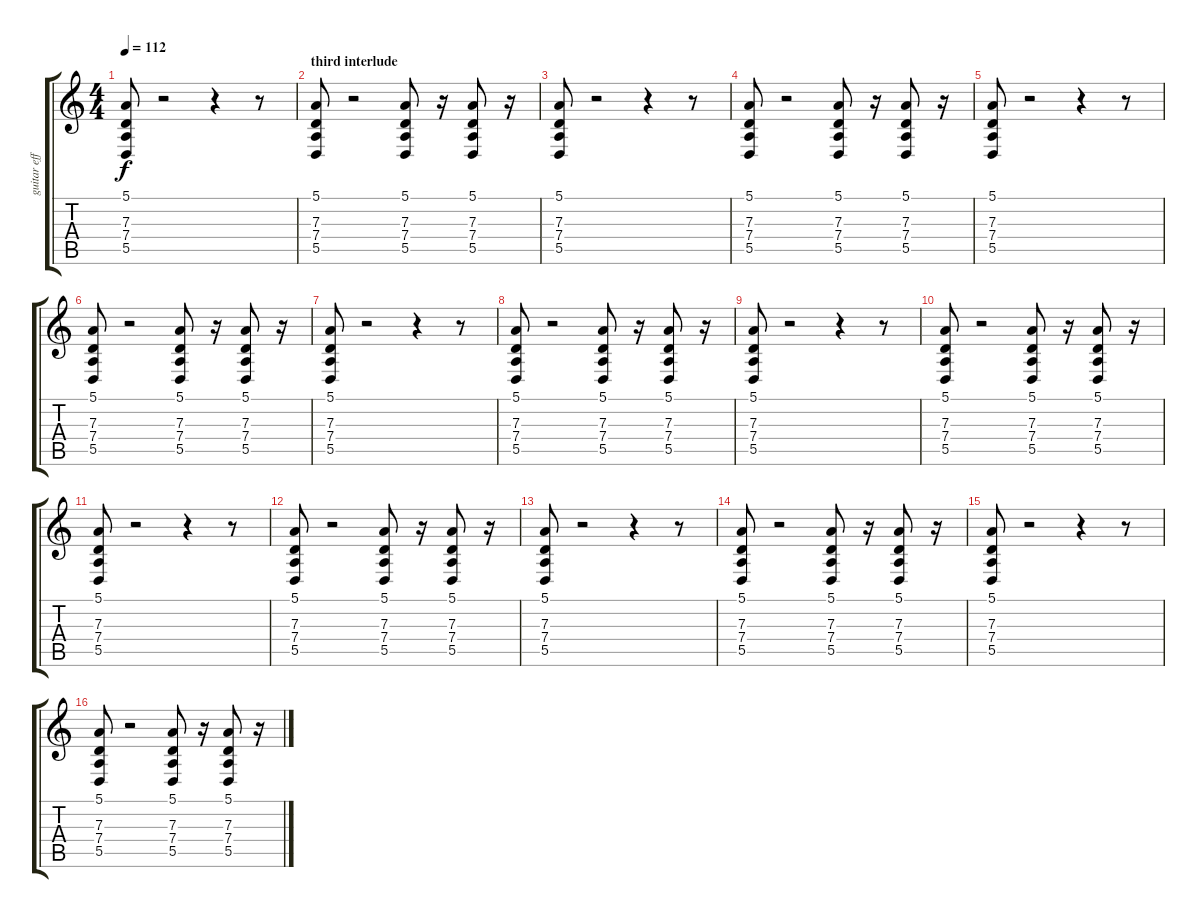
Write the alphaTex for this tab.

\track ("guitar effect" "guitar eff") {instrument lead1square}
\staff {score tabs}
\tuning (E4 B3 G3 D3 A2 E2) {hide}
\ts (4 4)
\tempo 112
\clef g2
\ks c
(5.1 7.3 7.4 5.5).8{dy f} r.2 r.4 r.8 |
\section ("" "third interlude")
(5.1 7.3 7.4 5.5).8 r.2 (5.1 7.3 7.4 5.5).8 r.16 (5.1 7.3 7.4 5.5).8 r.16 |
(5.1 7.3 7.4 5.5).8 r.2 r.4 r.8 |
(5.1 7.3 7.4 5.5).8 r.2 (5.1 7.3 7.4 5.5).8 r.16 (5.1 7.3 7.4 5.5).8 r.16 |
(5.1 7.3 7.4 5.5).8 r.2 r.4 r.8 |
(5.1 7.3 7.4 5.5).8 r.2 (5.1 7.3 7.4 5.5).8 r.16 (5.1 7.3 7.4 5.5).8 r.16 |
(5.1 7.3 7.4 5.5).8 r.2 r.4 r.8 |
(5.1 7.3 7.4 5.5).8 r.2 (5.1 7.3 7.4 5.5).8 r.16 (5.1 7.3 7.4 5.5).8 r.16 |
(5.1 7.3 7.4 5.5).8 r.2 r.4 r.8 |
(5.1 7.3 7.4 5.5).8 r.2 (5.1 7.3 7.4 5.5).8 r.16 (5.1 7.3 7.4 5.5).8 r.16 |
(5.1 7.3 7.4 5.5).8 r.2 r.4 r.8 |
(5.1 7.3 7.4 5.5).8 r.2 (5.1 7.3 7.4 5.5).8 r.16 (5.1 7.3 7.4 5.5).8 r.16 |
(5.1 7.3 7.4 5.5).8 r.2 r.4 r.8 |
(5.1 7.3 7.4 5.5).8 r.2 (5.1 7.3 7.4 5.5).8 r.16 (5.1 7.3 7.4 5.5).8 r.16 |
(5.1 7.3 7.4 5.5).8 r.2 r.4 r.8 |
(5.1 7.3 7.4 5.5).8 r.2 (5.1 7.3 7.4 5.5).8 r.16 (5.1 7.3 7.4 5.5).8 r.16
